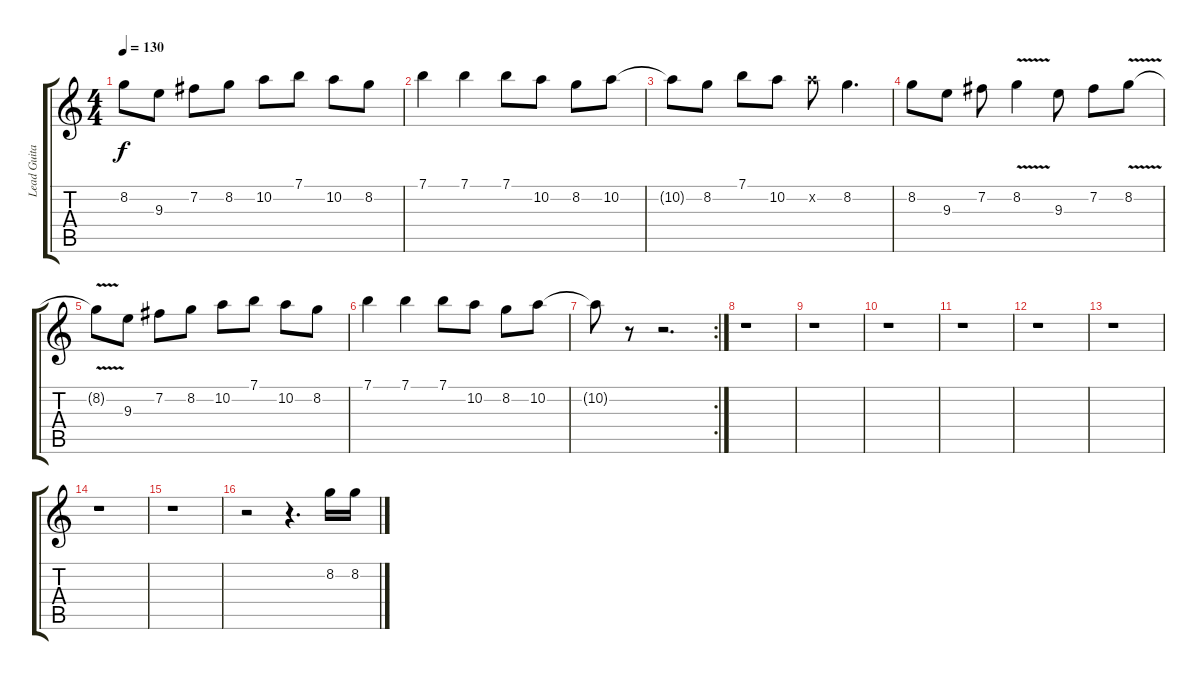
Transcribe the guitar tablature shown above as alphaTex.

\track ("Lead Guitar" "Lead Guita") {instrument distortionguitar}
\staff {score tabs}
\tuning (E4 B3 G3 D3 A2 E2) {hide}
\ts (4 4)
\tempo 130
\clef g2
\ks c
8.2{t}.8{dy f} 9.3.8 7.2.8 8.2.8 10.2.8 7.1.8 10.2.8 8.2.8 |
7.1.4 7.1.4 7.1.8 10.2.8 8.2.8 10.2.8 |
10.2{t}.8 8.2.8 7.1.8 10.2.8 10.2{x}.8 8.2.4{d} |
8.2.8 9.3.8 7.2.8 8.2{v}.4 9.3.8 7.2.8 8.2{v}.8 |
8.2{t}.8 9.3.8 7.2.8 8.2.8 10.2.8 7.1.8 10.2.8 8.2.8 |
7.1.4 7.1.4 7.1.8 10.2.8 8.2.8 10.2.8 |
\rc 2
10.2{t}.8 r.8 r.2{d} |
r.1 |
r.1 |
r.1 |
r.1 |
r.1 |
r.1 |
r.1 |
r.1 |
r.2 r.4{d} 8.2.16 8.2.16
